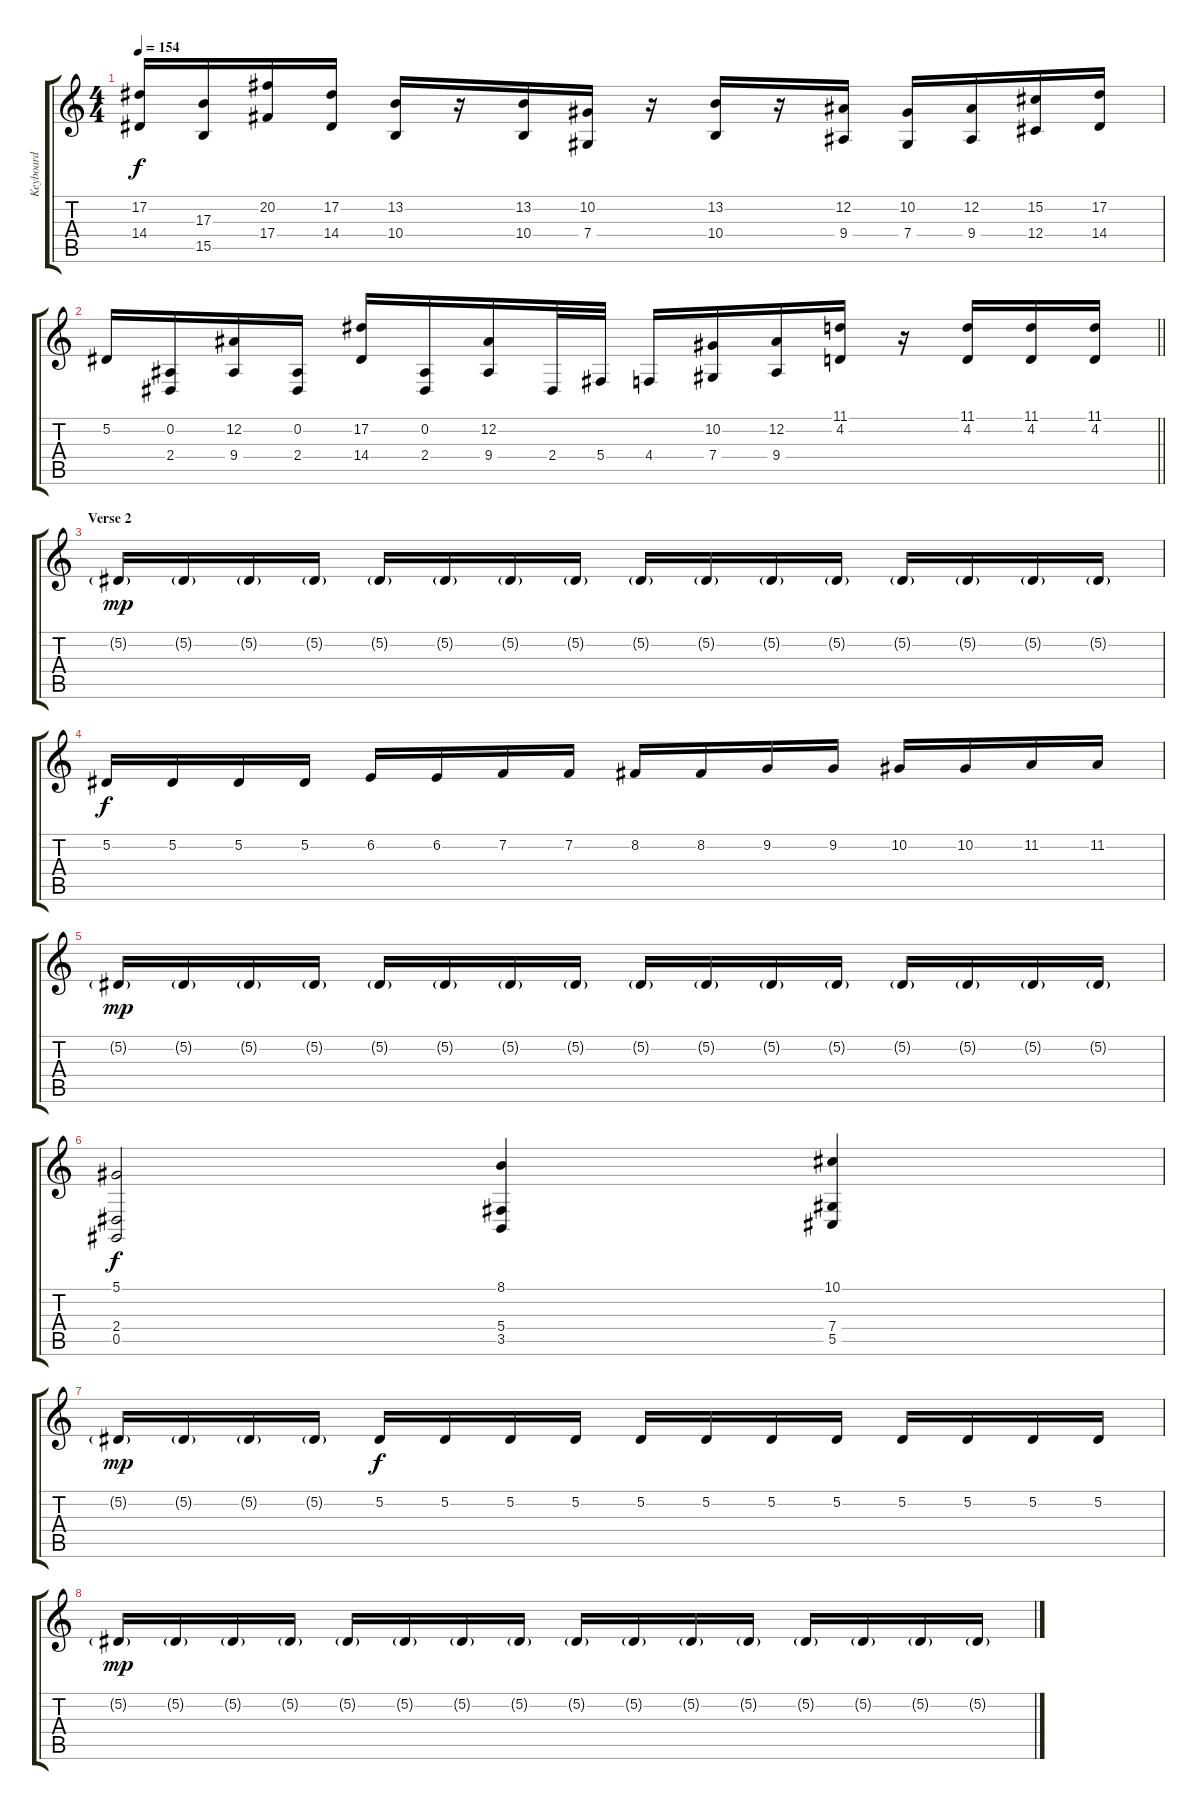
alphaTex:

\track ("Keyboard" "Keyboard") {instrument lead2sawtooth}
\staff {score tabs}
\tuning (Eb4 Bb3 Gb3 Db3 Ab2 Db2) {hide}
\ts (4 4)
\tempo 154
\clef g2
\ks c
(17.2 14.4).16{dy f volume 12} (17.3 15.5).16 (20.2 17.4).16 (17.2 14.4).16 (13.2 10.4).16 r.16 (13.2 10.4).16 (10.2 7.4).16 r.16 (13.2 10.4).16 r.16 (12.2 9.4).16 (10.2 7.4).16 (12.2 9.4).16 (15.2 12.4).16 (17.2 14.4).16 |
\barLineRight lightlight
5.2.16 (0.2 2.4).16 (12.2 9.4).16 (0.2 2.4).16 (17.2 14.4).16 (0.2 2.4).16 (12.2 9.4).16 2.4.32 5.4.32 4.4.16 (10.2 7.4).16 (12.2 9.4).16 (11.1 4.2).16 r.16 (11.1 4.2).16 (11.1 4.2).16 (11.1 4.2).16 |
\section ("" "Verse 2")
5.2{g}.16{dy mp volume 8 instrument lead4chiff} 5.2{g}.16 5.2{g}.16 5.2{g}.16 5.2{g}.16 5.2{g}.16 5.2{g}.16 5.2{g}.16 5.2{g}.16 5.2{g}.16 5.2{g}.16 5.2{g}.16 5.2{g}.16 5.2{g}.16 5.2{g}.16 5.2{g}.16 |
5.2.16{dy f volume 8 instrument lead4chiff} 5.2.16 5.2.16 5.2.16 6.2.16 6.2.16 7.2.16 7.2.16 8.2.16 8.2.16 9.2.16 9.2.16 10.2.16 10.2.16 11.2.16 11.2.16 |
5.2{g}.16{dy mp volume 8 instrument lead4chiff} 5.2{g}.16 5.2{g}.16 5.2{g}.16 5.2{g}.16 5.2{g}.16 5.2{g}.16 5.2{g}.16 5.2{g}.16 5.2{g}.16 5.2{g}.16 5.2{g}.16 5.2{g}.16 5.2{g}.16 5.2{g}.16 5.2{g}.16 |
(5.1 2.4 0.5).2{dy f instrument lead2sawtooth} (8.1 5.4 3.5).4 (10.1 7.4 5.5).4 |
5.2{g}.16{dy mp volume 8 instrument lead4chiff} 5.2{g}.16 5.2{g}.16 5.2{g}.16 5.2.16{dy f} 5.2.16 5.2.16 5.2.16 5.2.16 5.2.16 5.2.16 5.2.16 5.2.16 5.2.16 5.2.16 5.2.16 |
5.2{g}.16{dy mp volume 8 instrument lead4chiff} 5.2{g}.16 5.2{g}.16 5.2{g}.16 5.2{g}.16 5.2{g}.16 5.2{g}.16 5.2{g}.16 5.2{g}.16 5.2{g}.16 5.2{g}.16 5.2{g}.16 5.2{g}.16 5.2{g}.16 5.2{g}.16 5.2{g}.16
